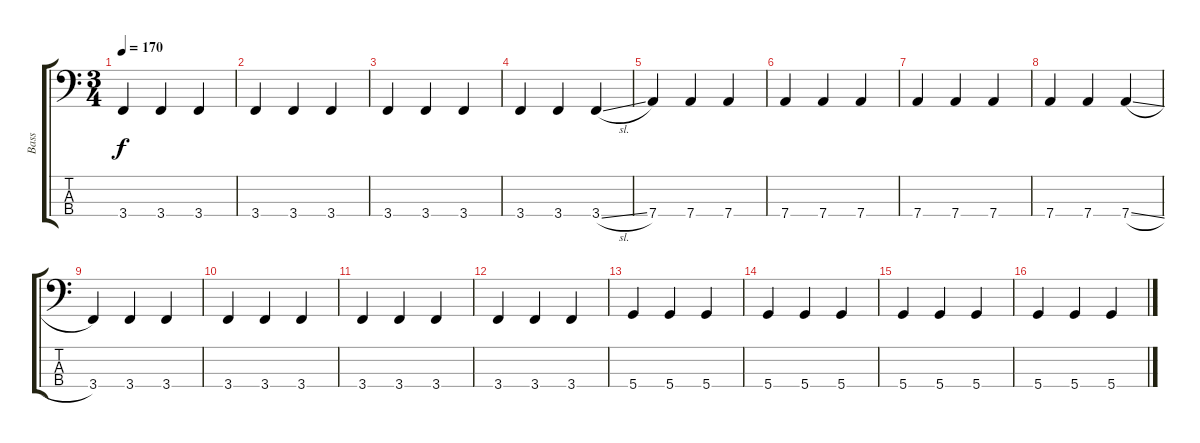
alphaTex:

\track ("Bass" "Bass") {instrument electricbassfinger}
\staff {score tabs}
\tuning (G2 D2 A1 D1) {hide}
\ts (3 4)
\tempo 170
\clef f4
\ks c
3.4.4{dy f} 3.4.4 3.4.4 |
3.4.4 3.4.4 3.4.4 |
3.4.4 3.4.4 3.4.4 |
3.4.4 3.4.4 3.4{sl}.4 |
7.4.4 7.4.4 7.4.4 |
7.4.4 7.4.4 7.4.4 |
7.4.4 7.4.4 7.4.4 |
7.4.4 7.4.4 7.4{sl}.4 |
3.4.4 3.4.4 3.4.4 |
3.4.4 3.4.4 3.4.4 |
3.4.4 3.4.4 3.4.4 |
3.4.4 3.4.4 3.4.4 |
5.4.4 5.4.4 5.4.4 |
5.4.4 5.4.4 5.4.4 |
5.4.4 5.4.4 5.4.4 |
5.4.4 5.4.4 5.4.4
